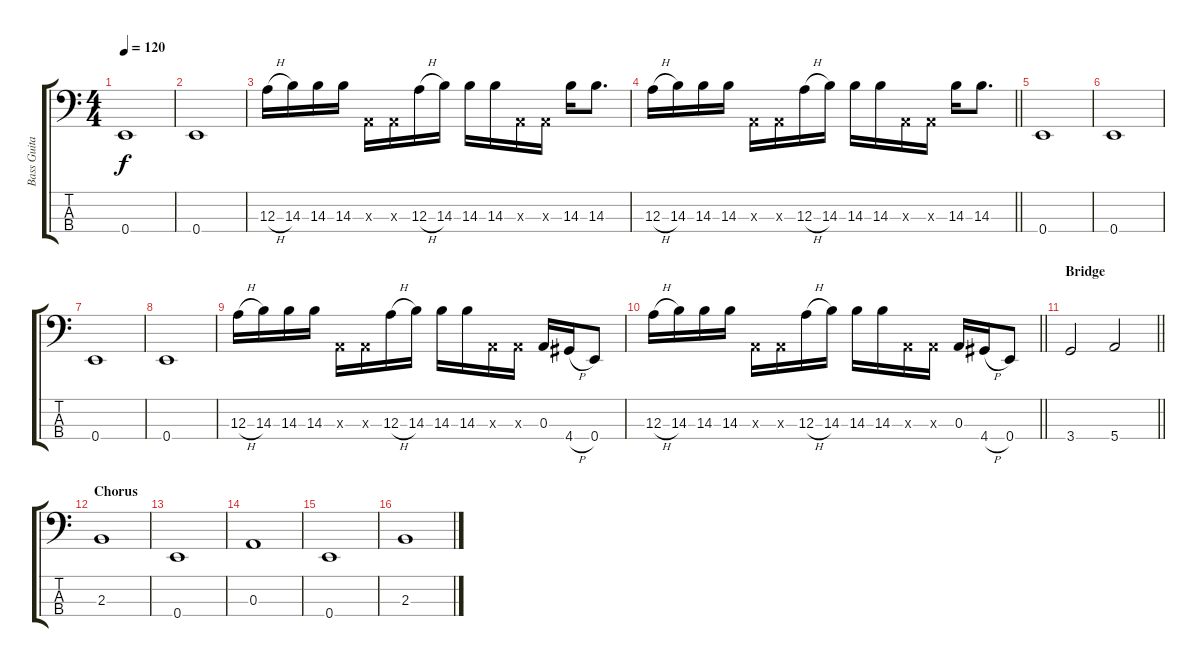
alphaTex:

\track ("Bass Guitar - Duff McKagan" "Bass Guita") {instrument electricbassfinger}
\staff {score tabs}
\tuning (G2 D2 A1 E1) {hide}
\ts (4 4)
\tempo 120
\clef f4
\ks c
0.4.1{dy f} |
0.4.1 |
12.3{h}.16 14.3.16 14.3.16 14.3.16 0.3{x}.16 0.3{x}.16 12.3{h}.16 14.3.16 14.3.16 14.3.16 0.3{x}.16 0.3{x}.16 14.3.16 14.3.8{d} |
\barLineRight lightlight
12.3{h}.16 14.3.16 14.3.16 14.3.16 0.3{x}.16 0.3{x}.16 12.3{h}.16 14.3.16 14.3.16 14.3.16 0.3{x}.16 0.3{x}.16 14.3.16 14.3.8{d} |
0.4.1 |
0.4.1 |
0.4.1 |
0.4.1 |
12.3{h}.16 14.3.16 14.3.16 14.3.16 0.3{x}.16 0.3{x}.16 12.3{h}.16 14.3.16 14.3.16 14.3.16 0.3{x}.16 0.3{x}.16 0.3.16 4.4{h}.16 0.4.8 |
\barLineRight lightlight
12.3{h}.16 14.3.16 14.3.16 14.3.16 0.3{x}.16 0.3{x}.16 12.3{h}.16 14.3.16 14.3.16 14.3.16 0.3{x}.16 0.3{x}.16 0.3.16 4.4{h}.16 0.4.8 |
\section ("" "Bridge")
\barLineRight lightlight
3.4.2 5.4.2 |
\section ("" "Chorus")
2.3.1 |
0.4.1 |
0.3.1 |
0.4.1 |
2.3.1
